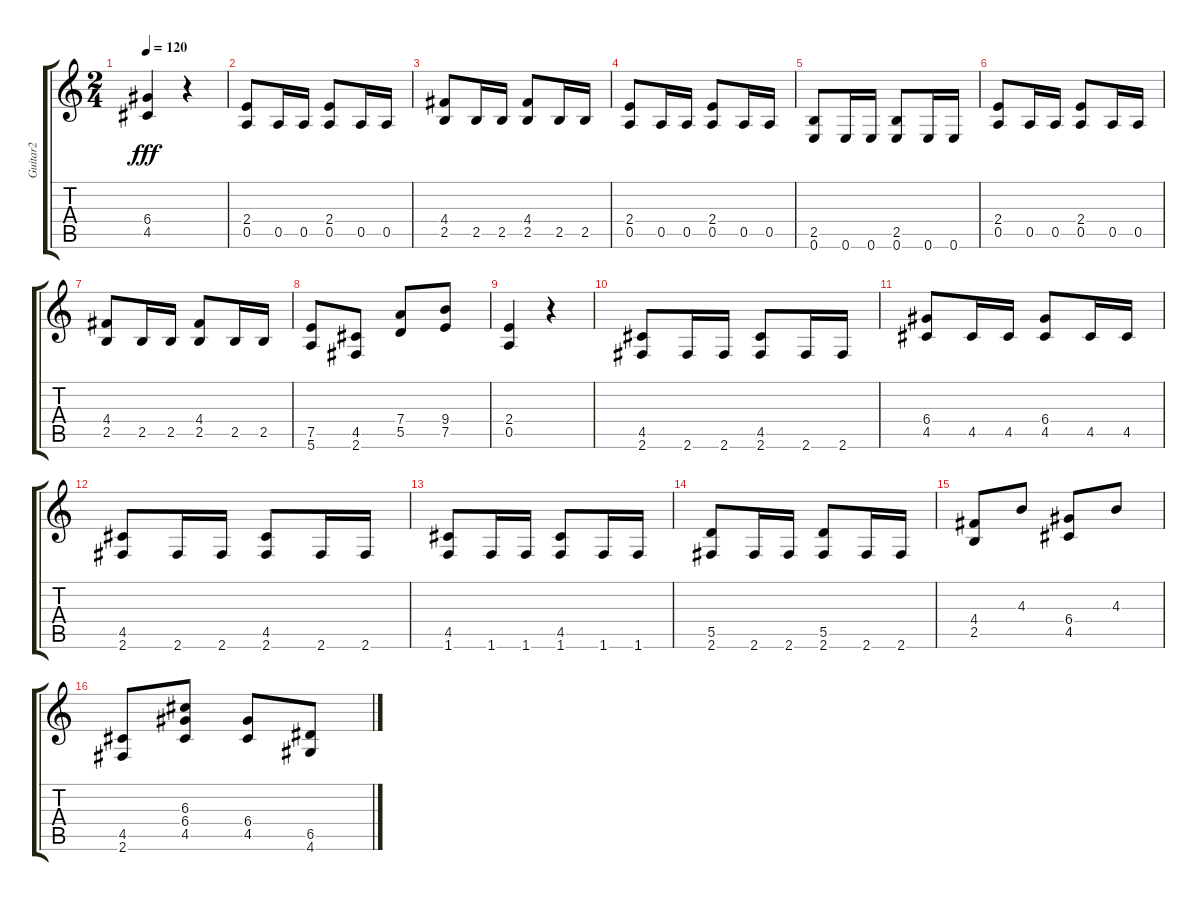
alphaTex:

\track ("Guitar2" "Guitar2") {instrument distortionguitar}
\staff {score tabs}
\tuning (E4 B3 G3 D3 A2 E2) {hide}
\ts (2 4)
\tempo 120
\clef g2
\ks c
(6.4 4.5).4{dy fff} r.4 |
(2.4 0.5).8 0.5.16 0.5.16 (2.4 0.5).8 0.5.16 0.5.16 |
(4.4 2.5).8 2.5.16 2.5.16 (4.4 2.5).8 2.5.16 2.5.16 |
(2.4 0.5).8 0.5.16 0.5.16 (2.4 0.5).8 0.5.16 0.5.16 |
(2.5 0.6).8 0.6.16 0.6.16 (2.5 0.6).8 0.6.16 0.6.16 |
(2.4 0.5).8 0.5.16 0.5.16 (2.4 0.5).8 0.5.16 0.5.16 |
(4.4 2.5).8 2.5.16 2.5.16 (4.4 2.5).8 2.5.16 2.5.16 |
(7.5 5.6).8 (4.5 2.6).8 (7.4 5.5).8 (9.4 7.5).8 |
(2.4 0.5).4 r.4 |
(4.5 2.6).8 2.6.16 2.6.16 (4.5 2.6).8 2.6.16 2.6.16 |
(6.4 4.5).8 4.5.16 4.5.16 (6.4 4.5).8 4.5.16 4.5.16 |
(4.5 2.6).8 2.6.16 2.6.16 (4.5 2.6).8 2.6.16 2.6.16 |
(4.5 1.6).8 1.6.16 1.6.16 (4.5 1.6).8 1.6.16 1.6.16 |
(5.5 2.6).8 2.6.16 2.6.16 (5.5 2.6).8 2.6.16 2.6.16 |
(4.4 2.5).8 4.3.8 (6.4 4.5).8 4.3.8 |
(4.5 2.6).8 (6.3 6.4 4.5).8 (6.4 4.5).8 (6.5 4.6).8
